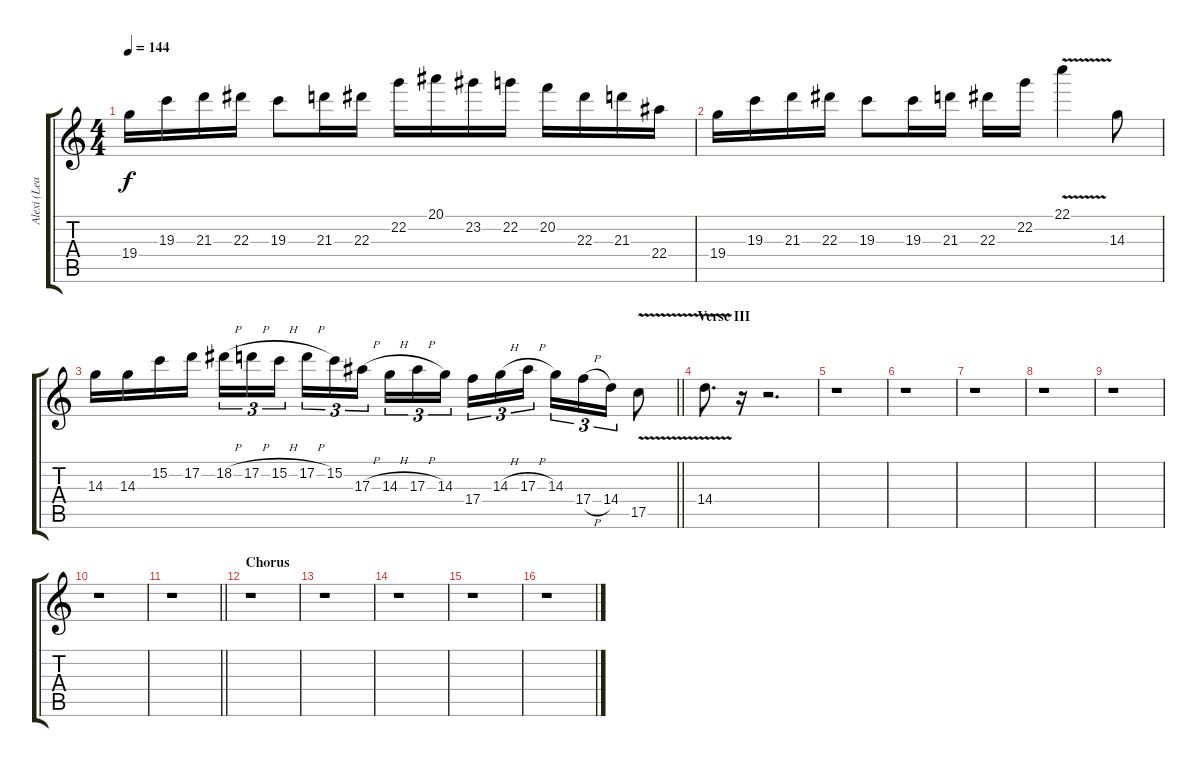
\track ("Alexi (Lead Guitar)" "Alexi (Lea") {instrument distortionguitar}
\staff {score tabs}
\tuning (D4 A3 F3 C3 G2 D2) {hide}
\ts (4 4)
\tempo 144
\clef g2
\ks c
19.4.16{dy f} 19.3.16 21.3.16 22.3.16 19.3.8 21.3.16 22.3.16 22.2.16 20.1.16 23.2.16 22.2.16 20.2.16 22.3.16 21.3.16 22.4.16 |
19.4.16 19.3.16 21.3.16 22.3.16 19.3.8 19.3.16 21.3.16 22.3.16 22.2.16 22.1{v}.4 14.3.8 |
\barLineRight lightlight
14.3.16 14.3.16 15.2.16 17.2.16 18.2{h}.16{tu (3 2)} 17.2{h}.16{tu (3 2)} 15.2{h}.16{tu (3 2) beam splitsecondary} 17.2{h}.16{tu (3 2)} 15.2.16{tu (3 2)} 17.3{h}.16{tu (3 2)} 14.3{h}.16{tu (3 2)} 17.3{h}.16{tu (3 2)} 14.3.16{tu (3 2) beam splitsecondary} 17.4.16{tu (3 2)} 14.3{h}.16{tu (3 2)} 17.3{h}.16{tu (3 2)} 14.3.16{tu (3 2)} 17.4{h}.16{tu (3 2)} 14.4.16{tu (3 2)} 17.5{v}.8 |
\section ("" "Verse III")
14.4{v}.8{d} r.16 r.2{d} |
r.1 |
r.1 |
r.1 |
r.1 |
r.1 |
r.1 |
\barLineRight lightlight
r.1 |
\section ("" "Chorus")
r.1 |
r.1 |
r.1 |
r.1 |
r.1
